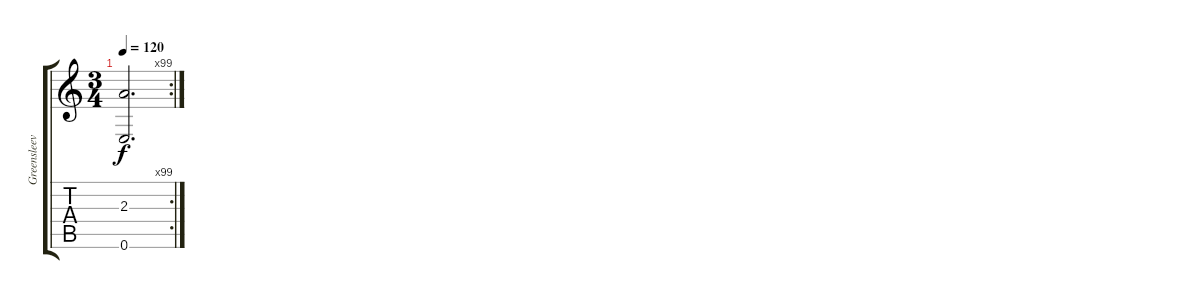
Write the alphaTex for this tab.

\track ("Greensleeves" "Greensleev") {instrument acousticguitarsteel}
\staff {score tabs}
\tuning (E4 B3 G3 D3 A2 E2) {hide}
\rc 99
\ts (3 4)
\tempo 120
\clef g2
\ks c
(2.3 0.6).2{d dy f}
